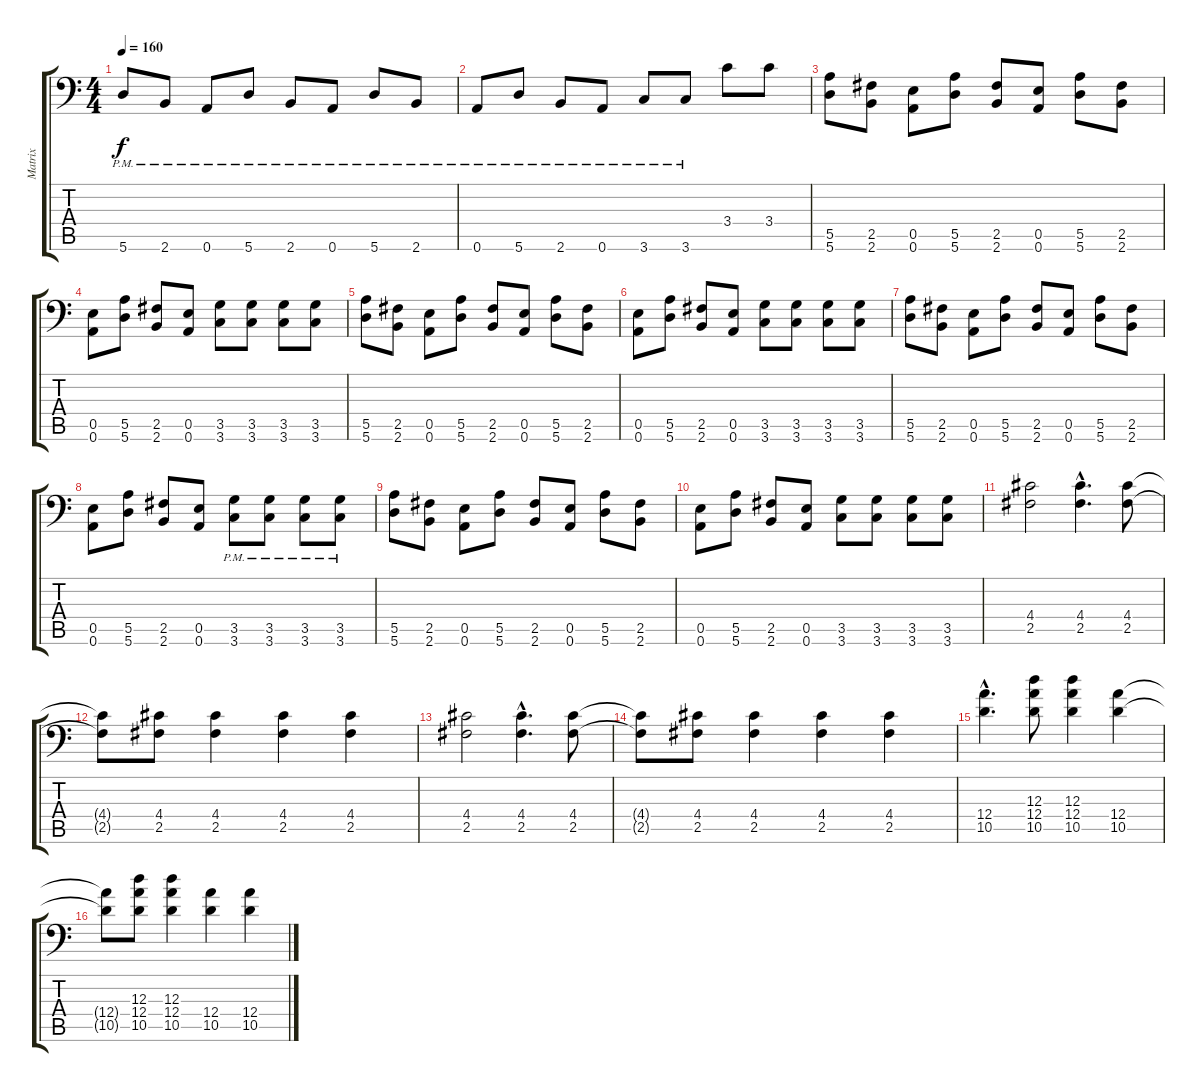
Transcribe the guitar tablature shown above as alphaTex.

\track ("Matrix" "Matrix") {instrument distortionguitar}
\staff {score tabs}
\tuning (B3 Gb3 D3 A2 E2 A1) {hide}
\ts (4 4)
\tempo 160
\clef f4
\ks c
5.6{pm}.8{dy f} 2.6{pm}.8 0.6{pm}.8 5.6{pm}.8 2.6{pm}.8 0.6{pm}.8 5.6{pm}.8 2.6{pm}.8 |
0.6{pm}.8 5.6{pm}.8 2.6{pm}.8 0.6{pm}.8 3.6{pm}.8 3.6{pm}.8 3.4.8 3.4.8 |
(5.5 5.6).8 (2.5 2.6).8 (0.5 0.6).8 (5.5 5.6).8 (2.5 2.6).8 (0.5 0.6).8 (5.5 5.6).8 (2.5 2.6).8 |
(0.5 0.6).8 (5.5 5.6).8 (2.5 2.6).8 (0.5 0.6).8 (3.5 3.6).8 (3.5 3.6).8 (3.5 3.6).8 (3.5 3.6).8 |
(5.5 5.6).8 (2.5 2.6).8 (0.5 0.6).8 (5.5 5.6).8 (2.5 2.6).8 (0.5 0.6).8 (5.5 5.6).8 (2.5 2.6).8 |
(0.5 0.6).8 (5.5 5.6).8 (2.5 2.6).8 (0.5 0.6).8 (3.5 3.6).8 (3.5 3.6).8 (3.5 3.6).8 (3.5 3.6).8 |
(5.5 5.6).8 (2.5 2.6).8 (0.5 0.6).8 (5.5 5.6).8 (2.5 2.6).8 (0.5 0.6).8 (5.5 5.6).8 (2.5 2.6).8 |
(0.5 0.6).8 (5.5 5.6).8 (2.5 2.6).8 (0.5 0.6).8 (3.5{pm} 3.6{pm}).8 (3.5{pm} 3.6{pm}).8 (3.5{pm} 3.6{pm}).8 (3.5{pm} 3.6{pm}).8 |
(5.5 5.6).8 (2.5 2.6).8 (0.5 0.6).8 (5.5 5.6).8 (2.5 2.6).8 (0.5 0.6).8 (5.5 5.6).8 (2.5 2.6).8 |
(0.5 0.6).8 (5.5 5.6).8 (2.5 2.6).8 (0.5 0.6).8 (3.5 3.6).8 (3.5 3.6).8 (3.5 3.6).8 (3.5 3.6).8 |
(4.4 2.5).2 (4.4{hac} 2.5{hac}).4{d} (4.4 2.5).8 |
(4.4{t} 2.5{t}).8 (4.4 2.5).8 (4.4 2.5).4 (4.4 2.5).4 (4.4 2.5).4 |
(4.4 2.5).2 (4.4{hac} 2.5{hac}).4{d} (4.4 2.5).8 |
(4.4{t} 2.5{t}).8 (4.4 2.5).8 (4.4 2.5).4 (4.4 2.5).4 (4.4 2.5).4 |
(12.4{hac} 10.5{hac}).4{d} (12.3 12.4 10.5).8 (12.3 12.4 10.5).4 (12.4 10.5).4 |
(12.4{t} 10.5{t}).8 (12.3 12.4 10.5).8 (12.3 12.4 10.5).4 (12.4 10.5).4 (12.4 10.5).4
